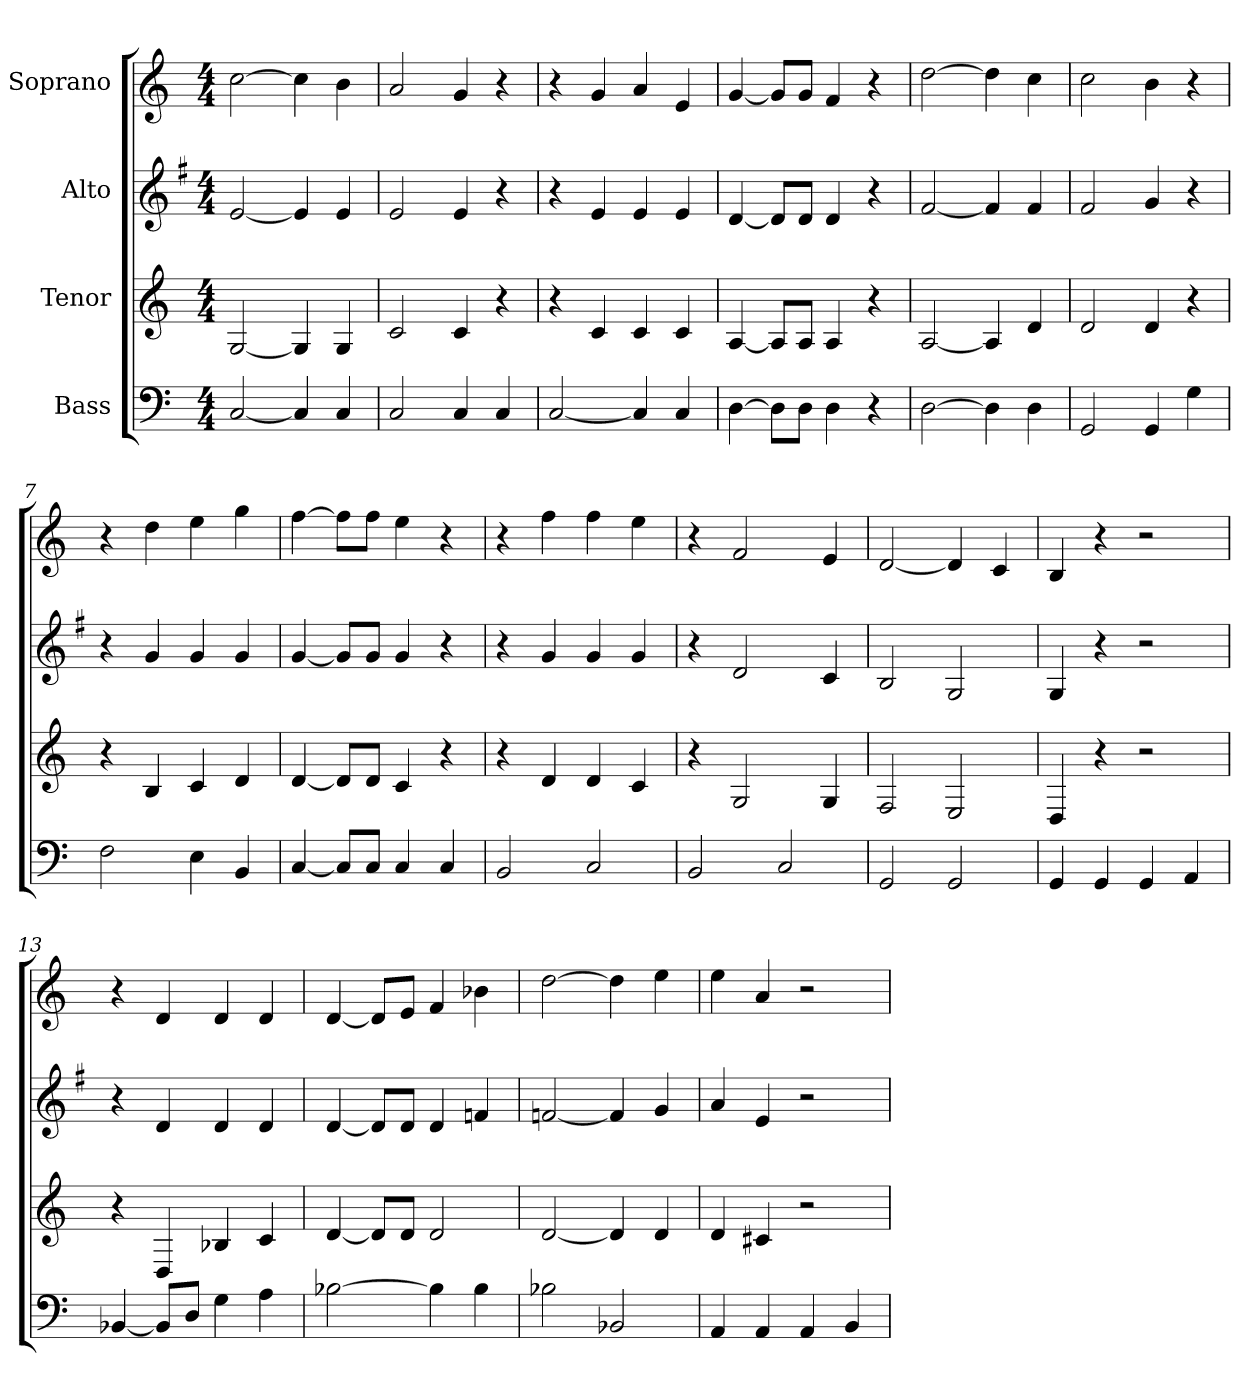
**kern	**kern	**kern	**kern
*part4	*part3	*part2	*part1
*staff4	*staff3	*staff2	*staff1
*I"Bass	*I"Tenor	*I"Alto	*I"Soprano
*clefF4	*clefG2	*clefG2	*clefG2
*k[]	*k[]	*k[f#]	*k[]
*C:	*C:	*G:	*C:
*M4/4	*M4/4	*M4/4	*M4/4
=1	=1	=1	=1
[2C/	[2G/	[2e/	[2cc\
4C/]	4G/]	4e/]	4cc\]
4C/	4G/	4e/	4b\
=2	=2	=2	=2
2C/	2c/	2e/	2a/
4C/	4c/	4e/	4g/
4C/	4r	4r	4r
=3	=3	=3	=3
[2C/	4r	4r	4r
.	4c/	4e/	4g/
4C/]	4c/	4e/	4a/
4C/	4c/	4e/	4e/
=4	=4	=4	=4
[4D\	[4A/	[4d/	[4g/
8D\L]	8A/L]	8d/L]	8g/L]
8D\J	8A/J	8d/J	8g/J
4D\	4A/	4d/	4f/
4r	4r	4r	4r
=5	=5	=5	=5
[2D\	[2A/	[2f#/	[2dd\
4D\]	4A/]	4f#/]	4dd\]
4D\	4d/	4f#/	4cc\
=6	=6	=6	=6
2GG/	2d/	2f#/	2cc\
4GG/	4d/	4g/	4b\
4G\	4r	4r	4r
=7	=7	=7	=7
2F\	4r	4r	4r
.	4B/	4g/	4dd\
4E\	4c/	4g/	4ee\
4BB/	4d/	4g/	4gg\
=8	=8	=8	=8
[4C/	[4d/	[4g/	[4ff\
8C/L]	8d/L]	8g/L]	8ff\L]
8C/J	8d/J	8g/J	8ff\J
4C/	4c/	4g/	4ee\
4C/	4r	4r	4r
!!LO:LB:g=z
=9	=9	=9	=9
2BB/	4r	4r	4r
.	4d/	4g/	4ff\
2C/	4d/	4g/	4ff\
.	4c/	4g/	4ee\
=10	=10	=10	=10
2BB/	4r	4r	4r
.	2G/	2d/	2f/
2C/	.	.	.
.	4G/	4c/	4e/
=11	=11	=11	=11
2GG/	2F/	2B/	[2d/
2GG/	2E/	2G/	4d/]
.	.	.	4c/
=12	=12	=12	=12
4GG/	4D/	4G/	4B/
4GG/	4r	4r	4r
4GG/	2r	2r	2r
4AA/	.	.	.
=13	=13	=13	=13
[4BB-X/	4r	4r	4r
8BB-/L]	4D/	4d/	4d/
8D/J	.	.	.
4G\	4B-X/	4d/	4d/
4A\	4c/	4d/	4d/
=14	=14	=14	=14
[2B-X\	[4d/	[4d/	[4d/
.	8d/L]	8d/L]	8d/L]
.	8d/J	8d/J	8e/J
4B-\]	2d/	4d/	4f/
4B-\	.	4fn/	4b-X\
=15	=15	=15	=15
2B-X\	[2d/	[2fn/	[2dd\
2BB-X/	4d/]	4f/]	4dd\]
.	4d/	4g/	4ee\
=16	=16	=16	=16
4AA/	4d/	4a/	4ee\
4AA/	4c#X/	4e/	4a/
4AA/	2r	2r	2r
4BB/	.	.	.
=	=	=	=
*-	*-	*-	*-
